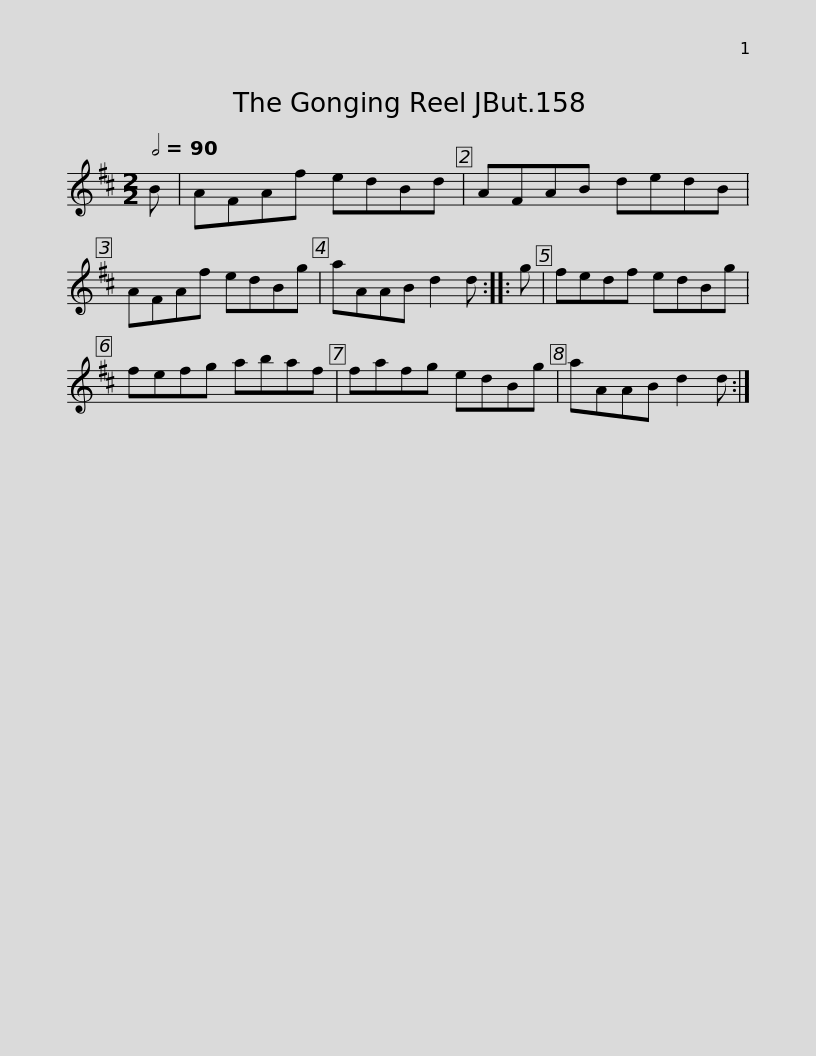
X:1
L:1/8
Q:1/2=90
M:2/2
I:linebreak $
K:D
V:1 treble
V:1
 B | AFAf edBd | AFAB dedB | AFAf edBg | aAAB d2 d :: %5
 g | fedf edBg |$ fefg abaf | fafg edBg | aAAB d2 d :| %10
